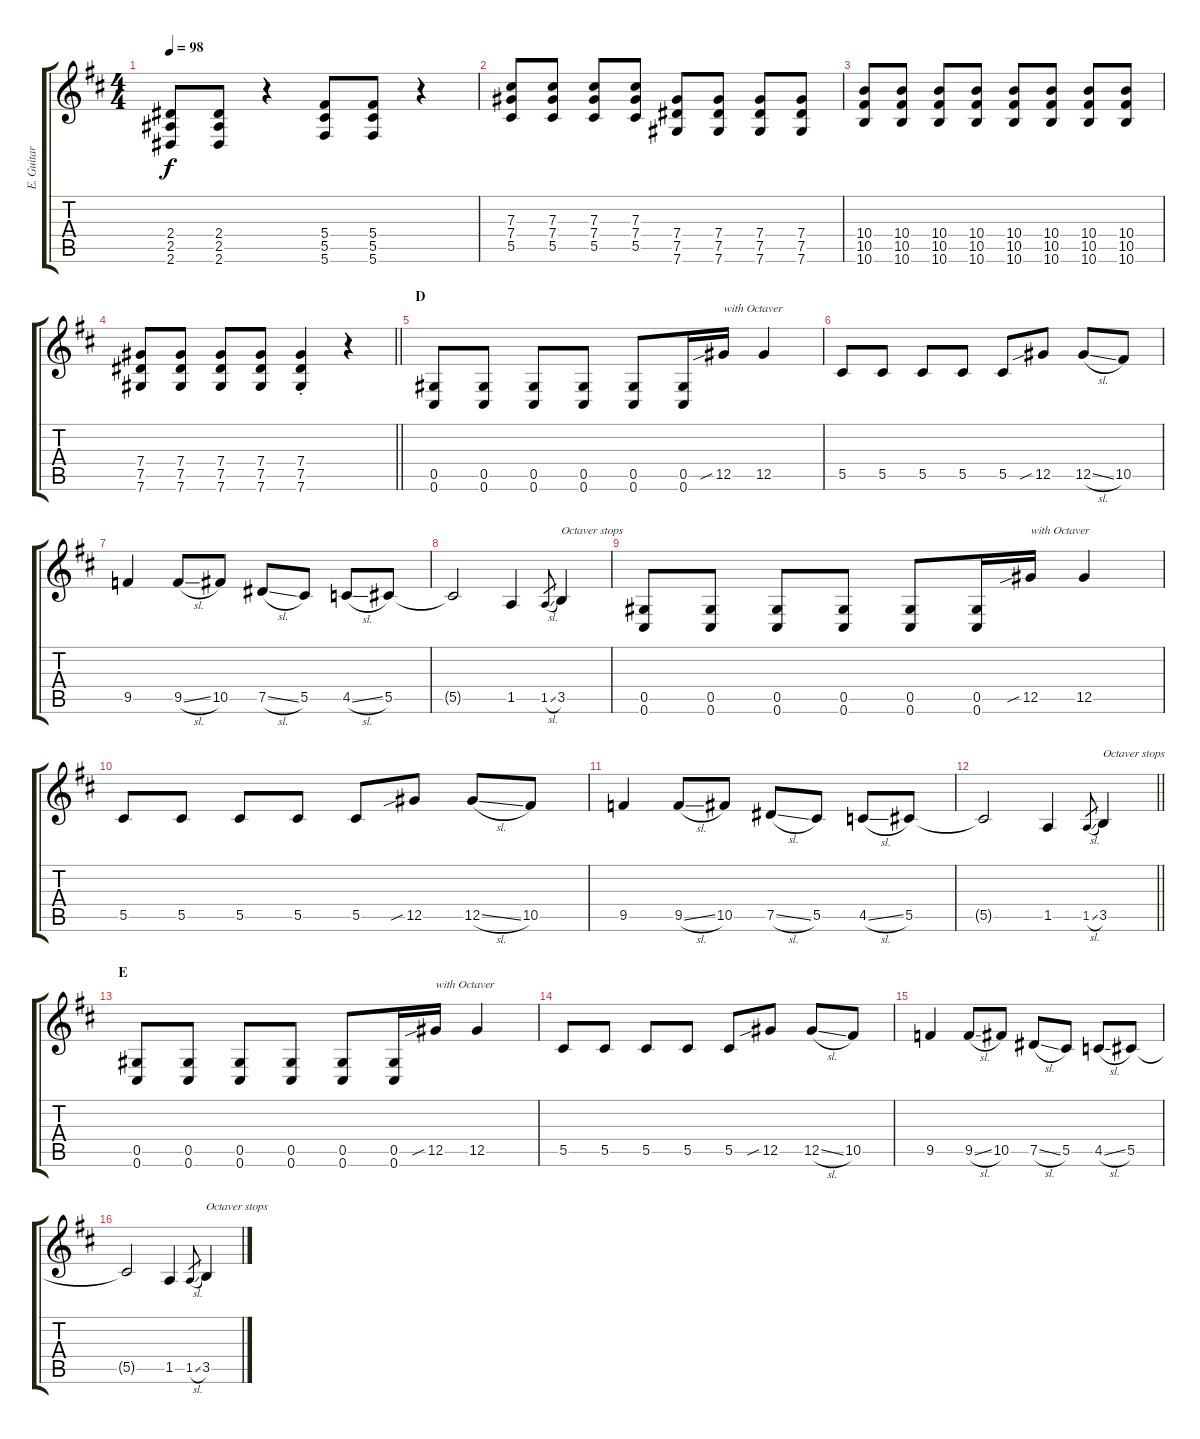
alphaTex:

\track ("E. Guitar III" "E. Guitar ") {instrument distortionguitar}
\staff {score tabs}
\tuning (Eb4 Bb3 Gb3 Db3 Ab2 Db2) {hide}
\ts (4 4)
\tempo 98
\clef g2
\ks d
(2.4 2.5 2.6).8{dy f} (2.4 2.5 2.6).8 r.4 (5.4 5.5 5.6).8 (5.4 5.5 5.6).8 r.4 |
(7.3 7.4 5.5).8 (7.3 7.4 5.5).8 (7.3 7.4 5.5).8 (7.3 7.4 5.5).8 (7.4 7.5 7.6).8 (7.4 7.5 7.6).8 (7.4 7.5 7.6).8 (7.4 7.5 7.6).8 |
(10.4 10.5 10.6).8 (10.4 10.5 10.6).8 (10.4 10.5 10.6).8 (10.4 10.5 10.6).8 (10.4 10.5 10.6).8 (10.4 10.5 10.6).8 (10.4 10.5 10.6).8 (10.4 10.5 10.6).8 |
\barLineRight lightlight
(7.4 7.5 7.6).8 (7.4 7.5 7.6).8 (7.4 7.5 7.6).8 (7.4 7.5 7.6).8 (7.4{st} 7.5{st} 7.6{st}).4 r.4 |
\section ("" "D")
(0.5 0.6).8 (0.5 0.6).8 (0.5 0.6).8 (0.5 0.6).8 (0.5 0.6).8 (0.5 0.6).16 12.5{sib}.16{txt "with Octaver"} 12.5.4 |
5.5.8 5.5.8 5.5.8 5.5.8 5.5.8 12.5{sib}.8 12.5{sl}.8 10.5.8 |
9.5.4 9.5{sl}.8 10.5.8 7.5{sl}.8 5.5.8 4.5{sl}.8 5.5.8 |
5.5{t}.2 1.5.4 1.5{sl}.8{gr} 3.5.4{txt "Octaver stops"} |
(0.5 0.6).8 (0.5 0.6).8 (0.5 0.6).8 (0.5 0.6).8 (0.5 0.6).8 (0.5 0.6).16 12.5{sib}.16{txt "with Octaver"} 12.5.4 |
5.5.8 5.5.8 5.5.8 5.5.8 5.5.8 12.5{sib}.8 12.5{sl}.8 10.5.8 |
9.5.4 9.5{sl}.8 10.5.8 7.5{sl}.8 5.5.8 4.5{sl}.8 5.5.8 |
\barLineRight lightlight
5.5{t}.2 1.5.4 1.5{sl}.8{gr} 3.5.4{txt "Octaver stops"} |
\section ("" "E")
(0.5 0.6).8 (0.5 0.6).8 (0.5 0.6).8 (0.5 0.6).8 (0.5 0.6).8 (0.5 0.6).16 12.5{sib}.16{txt "with Octaver"} 12.5.4 |
5.5.8 5.5.8 5.5.8 5.5.8 5.5.8 12.5{sib}.8 12.5{sl}.8 10.5.8 |
9.5.4 9.5{sl}.8 10.5.8 7.5{sl}.8 5.5.8 4.5{sl}.8 5.5.8 |
5.5{t}.2 1.5.4 1.5{sl}.8{gr} 3.5.4{txt "Octaver stops"}
